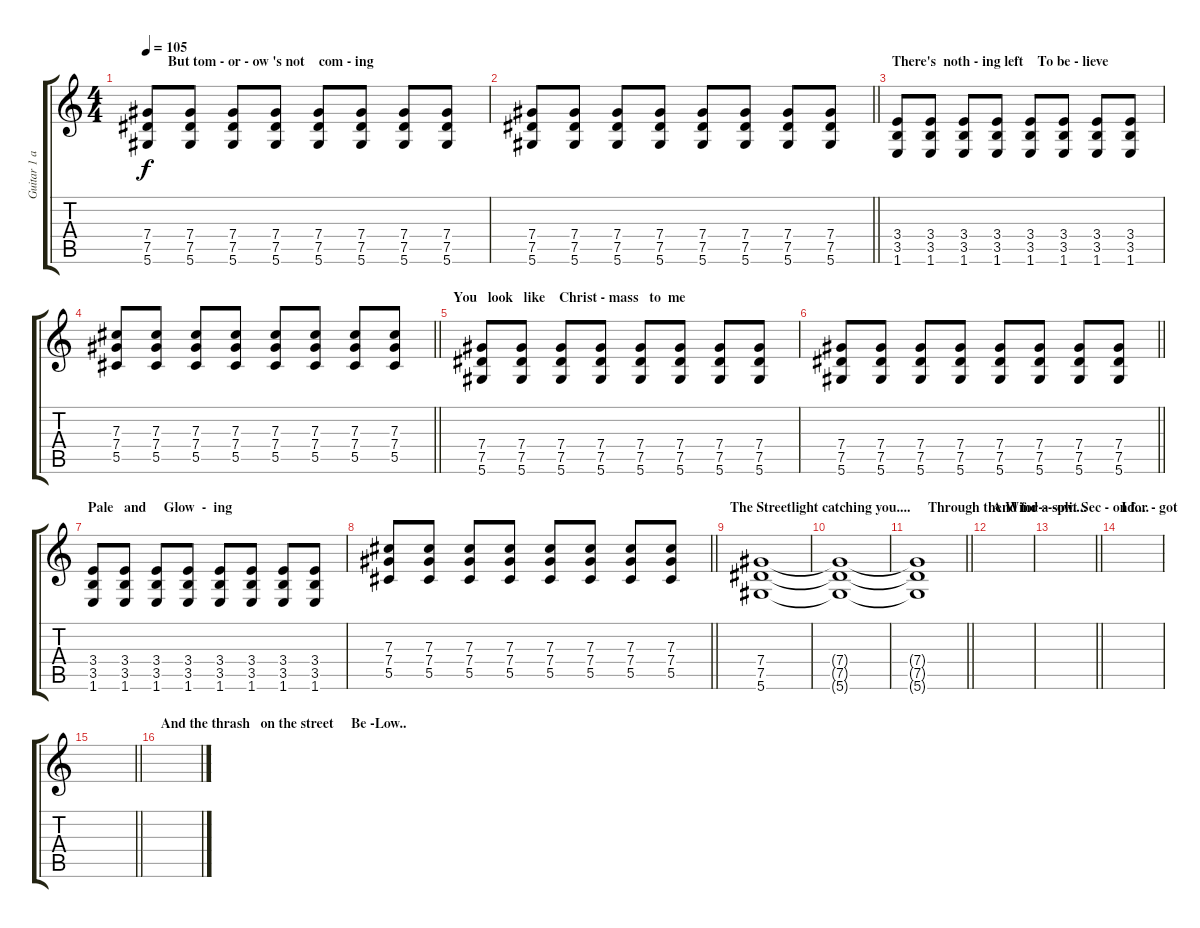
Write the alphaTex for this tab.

\track ("Guitar 1 and/or 2" "Guitar 1 a") {instrument distortionguitar}
\staff {score tabs}
\tuning (Eb4 Bb3 Gb3 Db3 Ab2 Eb2) {hide}
\ts (4 4)
\section ("" "              But tom - or - ow 's not    com - ing")
\tempo 105
\clef g2
\ks c
(7.4 7.5 5.6).8{dy f} (7.4 7.5 5.6).8 (7.4 7.5 5.6).8 (7.4 7.5 5.6).8 (7.4 7.5 5.6).8 (7.4 7.5 5.6).8 (7.4 7.5 5.6).8 (7.4 7.5 5.6).8 |
\barLineRight lightlight
(7.4 7.5 5.6).8 (7.4 7.5 5.6).8 (7.4 7.5 5.6).8 (7.4 7.5 5.6).8 (7.4 7.5 5.6).8 (7.4 7.5 5.6).8 (7.4 7.5 5.6).8 (7.4 7.5 5.6).8 |
\section ("" "There's  noth - ing left    To be - lieve")
(3.4 3.5 1.6).8 (3.4 3.5 1.6).8 (3.4 3.5 1.6).8 (3.4 3.5 1.6).8 (3.4 3.5 1.6).8 (3.4 3.5 1.6).8 (3.4 3.5 1.6).8 (3.4 3.5 1.6).8 |
\barLineRight lightlight
(7.3 7.4 5.5).8 (7.3 7.4 5.5).8 (7.3 7.4 5.5).8 (7.3 7.4 5.5).8 (7.3 7.4 5.5).8 (7.3 7.4 5.5).8 (7.3 7.4 5.5).8 (7.3 7.4 5.5).8 |
\section ("" "You   look   like    Christ - mass   to  me")
(7.4 7.5 5.6).8 (7.4 7.5 5.6).8 (7.4 7.5 5.6).8 (7.4 7.5 5.6).8 (7.4 7.5 5.6).8 (7.4 7.5 5.6).8 (7.4 7.5 5.6).8 (7.4 7.5 5.6).8 |
\barLineRight lightlight
(7.4 7.5 5.6).8 (7.4 7.5 5.6).8 (7.4 7.5 5.6).8 (7.4 7.5 5.6).8 (7.4 7.5 5.6).8 (7.4 7.5 5.6).8 (7.4 7.5 5.6).8 (7.4 7.5 5.6).8 |
\section ("" "Pale   and     Glow  -  ing")
(3.4 3.5 1.6).8 (3.4 3.5 1.6).8 (3.4 3.5 1.6).8 (3.4 3.5 1.6).8 (3.4 3.5 1.6).8 (3.4 3.5 1.6).8 (3.4 3.5 1.6).8 (3.4 3.5 1.6).8 |
\barLineRight lightlight
(7.3 7.4 5.5).8 (7.3 7.4 5.5).8 (7.3 7.4 5.5).8 (7.3 7.4 5.5).8 (7.3 7.4 5.5).8 (7.3 7.4 5.5).8 (7.3 7.4 5.5).8 (7.3 7.4 5.5).8 |
\section ("" "The Streetlight catching you....     Through the Wind----ow....")
(7.4 7.5 5.6).1 |
(7.4{t} 7.5{t} 5.6{t}).1 |
\barLineRight lightlight
(7.4{t} 7.5{t} 5.6{t}).1 |
\section ("" "And for a split Sec - ond....")
|
\barLineRight lightlight
|
\section ("" "I for - got                 All   my Fail - (i)  ures...")
|
\barLineRight lightlight
|
\section ("" "And the thrash   on the street     Be -Low..")
